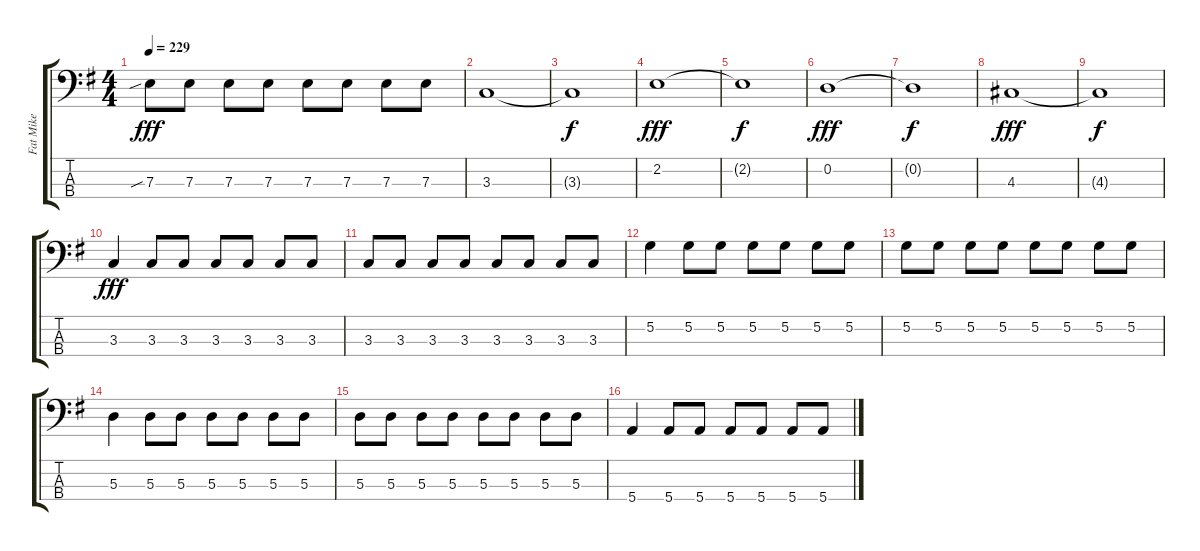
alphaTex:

\track ("Fat Mike" "Fat Mike") {instrument electricbasspick}
\staff {score tabs}
\tuning (G2 D2 A1 E1) {hide}
\ts (4 4)
\tempo 229
\clef f4
\ks eminor
7.3{sib}.8{dy fff} 7.3.8 7.3.8 7.3.8 7.3.8 7.3.8 7.3.8 7.3.8 |
3.3.1 |
3.3{t}.1{dy f} |
2.2.1{dy fff} |
2.2{t}.1{dy f} |
0.2.1{dy fff} |
0.2{t}.1{dy f} |
4.3.1{dy fff} |
4.3{t}.1{dy f} |
3.3.4{dy fff} 3.3.8 3.3.8 3.3.8 3.3.8 3.3.8 3.3.8 |
3.3.8 3.3.8 3.3.8 3.3.8 3.3.8 3.3.8 3.3.8 3.3.8 |
5.2.4 5.2.8 5.2.8 5.2.8 5.2.8 5.2.8 5.2.8 |
5.2.8 5.2.8 5.2.8 5.2.8 5.2.8 5.2.8 5.2.8 5.2.8 |
5.3.4 5.3.8 5.3.8 5.3.8 5.3.8 5.3.8 5.3.8 |
5.3.8 5.3.8 5.3.8 5.3.8 5.3.8 5.3.8 5.3.8 5.3.8 |
5.4.4 5.4.8 5.4.8 5.4.8 5.4.8 5.4.8 5.4.8
